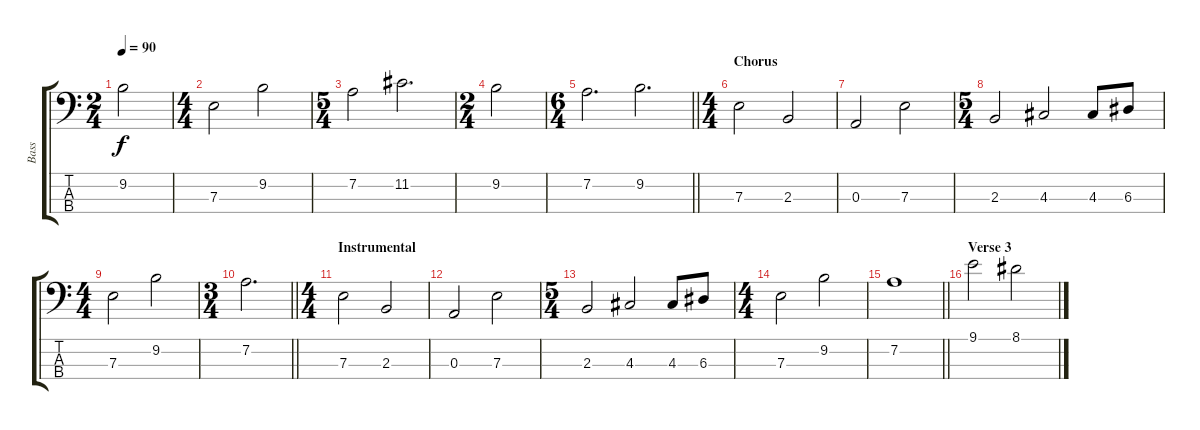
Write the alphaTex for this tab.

\track ("Bass" "Bass") {instrument electricbassfinger}
\staff {score tabs}
\tuning (G2 D2 A1 E1) {hide}
\ts (2 4)
\tempo 90
\clef f4
\ks c
9.2.2{dy f} |
\ts (4 4)
7.3.2 9.2.2 |
\ts (5 4)
7.2.2 11.2.2{d} |
\ts (2 4)
9.2.2 |
\ts (6 4)
\barLineRight lightlight
7.2.2{d} 9.2.2{d} |
\ts (4 4)
\section ("" "Chorus")
7.3.2 2.3.2 |
0.3.2 7.3.2 |
\ts (5 4)
2.3.2 4.3.2 4.3.8 6.3.8 |
\ts (4 4)
7.3.2 9.2.2 |
\ts (3 4)
\barLineRight lightlight
7.2.2{d} |
\ts (4 4)
\section ("" "Instrumental")
7.3.2 2.3.2 |
0.3.2 7.3.2 |
\ts (5 4)
2.3.2 4.3.2 4.3.8 6.3.8 |
\ts (4 4)
7.3.2 9.2.2 |
\barLineRight lightlight
7.2.1 |
\section ("" "Verse 3")
9.1.2 8.1.2
